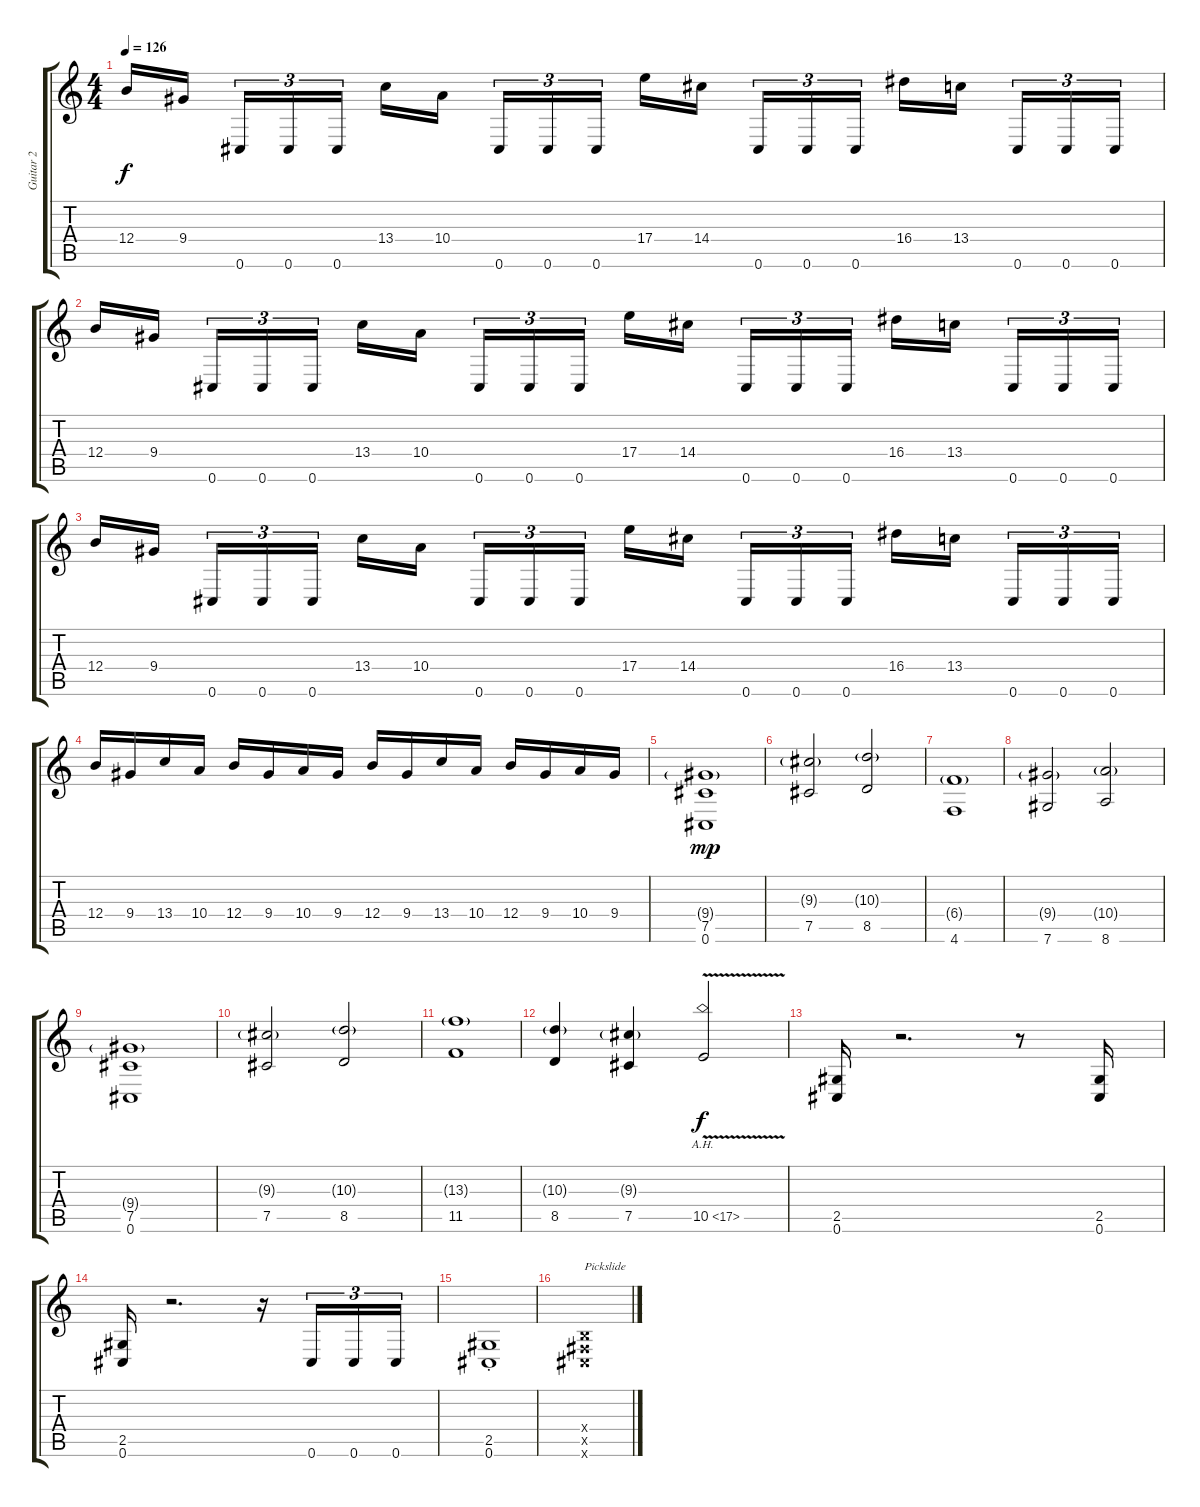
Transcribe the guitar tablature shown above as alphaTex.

\track ("Guitar 2" "Guitar 2") {instrument distortionguitar}
\staff {score tabs}
\tuning (Db4 Ab3 E3 B2 Gb2 Db2) {hide}
\ts (4 4)
\section ("" "")
\tempo 126
\clef g2
\ks c
12.4.16{dy f} 9.4.16 0.6.16{tu (3 2)} 0.6.16{tu (3 2)} 0.6.16{tu (3 2)} 13.4.16 10.4.16 0.6.16{tu (3 2)} 0.6.16{tu (3 2)} 0.6.16{tu (3 2)} 17.4.16 14.4.16 0.6.16{tu (3 2)} 0.6.16{tu (3 2)} 0.6.16{tu (3 2)} 16.4.16 13.4.16 0.6.16{tu (3 2)} 0.6.16{tu (3 2)} 0.6.16{tu (3 2)} |
12.4.16 9.4.16 0.6.16{tu (3 2)} 0.6.16{tu (3 2)} 0.6.16{tu (3 2)} 13.4.16 10.4.16 0.6.16{tu (3 2)} 0.6.16{tu (3 2)} 0.6.16{tu (3 2)} 17.4.16 14.4.16 0.6.16{tu (3 2)} 0.6.16{tu (3 2)} 0.6.16{tu (3 2)} 16.4.16 13.4.16 0.6.16{tu (3 2)} 0.6.16{tu (3 2)} 0.6.16{tu (3 2)} |
12.4.16 9.4.16 0.6.16{tu (3 2)} 0.6.16{tu (3 2)} 0.6.16{tu (3 2)} 13.4.16 10.4.16 0.6.16{tu (3 2)} 0.6.16{tu (3 2)} 0.6.16{tu (3 2)} 17.4.16 14.4.16 0.6.16{tu (3 2)} 0.6.16{tu (3 2)} 0.6.16{tu (3 2)} 16.4.16 13.4.16 0.6.16{tu (3 2)} 0.6.16{tu (3 2)} 0.6.16{tu (3 2)} |
12.4.16 9.4.16 13.4.16 10.4.16 12.4.16 9.4.16 10.4.16 9.4.16 12.4.16 9.4.16 13.4.16 10.4.16 12.4.16 9.4.16 10.4.16 9.4.16 |
\section ("" "")
(9.4{g} 7.5 0.6).1{dy mp} |
(9.3{g} 7.5).2 (10.3{g} 8.5).2 |
(6.4{g} 4.6).1 |
(9.4{g} 7.6).2 (10.4{g} 8.6).2 |
(9.4{g} 7.5 0.6).1 |
(9.3{g} 7.5).2 (10.3{g} 8.5).2 |
(13.3{g} 11.5).1 |
(10.3{g} 8.5).4 (9.3{g} 7.5).4 10.5{ah 7 v}.2{dy f} |
\section ("" "")
(2.5 0.6).16 r.2{d} r.8 (2.5 0.6).16 |
(2.5 0.6).16 r.2{d} r.16 0.6.16{tu (3 2)} 0.6.16{tu (3 2)} 0.6.16{tu (3 2)} |
(2.5{st} 0.6{st}).1 |
(0.4{x} 0.5{x} 0.6{x}).1{txt "Pickslide"}
